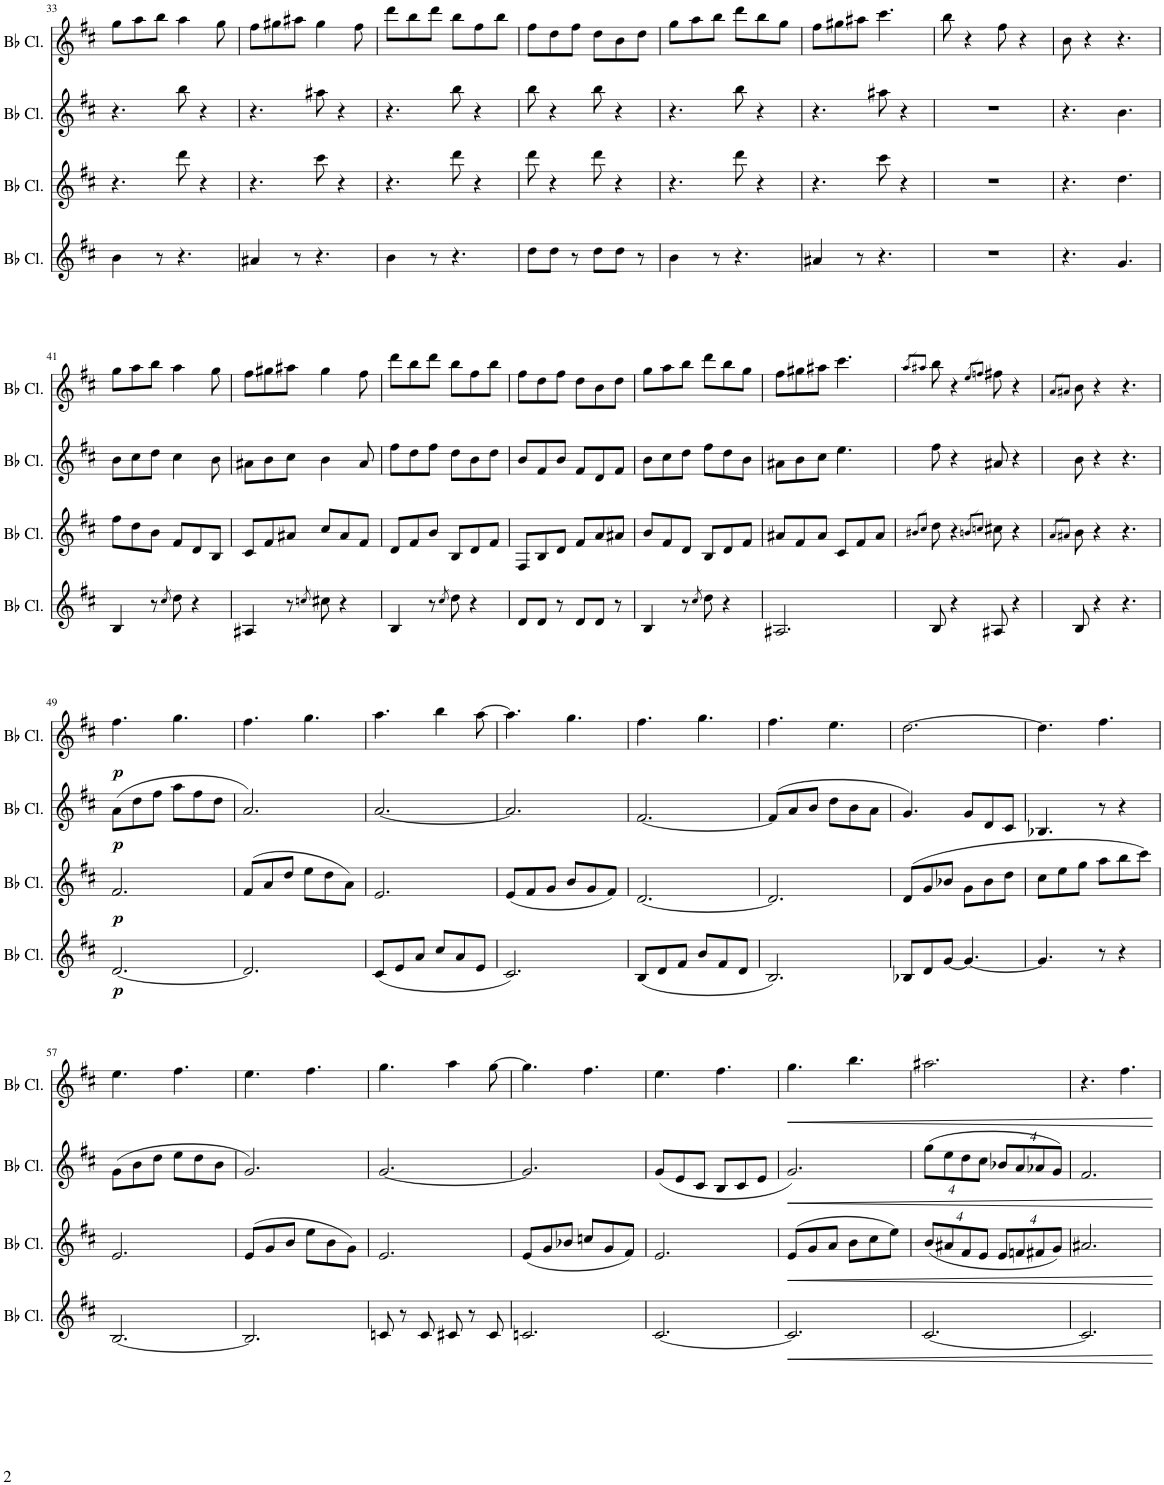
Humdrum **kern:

**kern	**dynam	**kern	**dynam	**kern	**dynam	**kern	**dynam
*part4	*part4	*part3	*part3	*part2	*part2	*part1	*part1
*staff4	*staff4	*staff3	*staff3	*staff2	*staff2	*staff1	*staff1
*I"Bb Clarinet	*	*I"Bb Clarinet	*	*I"Bb Clarinet	*	*I"Bb Clarinet	*
*I'Bb Cl.	*	*I'Bb Cl.	*	*I'Bb Cl.	*	*I'Bb Cl.	*
!!LO:PB:g=z
*clefG2	*	*clefG2	*	*clefG2	*	*clefG2	*
*ITrd1c2	*	*ITrd1c2	*	*ITrd1c2	*	*ITrd1c2	*
*k[f#c#]	*	*k[f#c#]	*	*k[f#c#]	*	*k[f#c#]	*
*M6/8	*	*M6/8	*	*M6/8	*	*M6/8	*
=33	=33	=33	=33	=33	=33	=33	=33
4b\	.	4.r	.	4.r	.	8gg\L	.
.	.	.	.	.	.	8aa\	.
8r	.	.	.	.	.	8bb\J	.
4.r	.	8ddd\	.	8bb\	.	4aa\	.
.	.	4r	.	4r	.	.	.
.	.	.	.	.	.	8gg\	.
=34	=34	=34	=34	=34	=34	=34	=34
4a#X/	.	4.r	.	4.r	.	8ff#\L	.
.	.	.	.	.	.	8gg#X\	.
8r	.	.	.	.	.	8aa#X\J	.
4.r	.	8ccc#\	.	8aa#X\	.	4gg#\	.
.	.	4r	.	4r	.	.	.
.	.	.	.	.	.	8ff#\	.
=35	=35	=35	=35	=35	=35	=35	=35
4b\	.	4.r	.	4.r	.	8ddd\L	.
.	.	.	.	.	.	8bb\	.
8r	.	.	.	.	.	8ddd\J	.
4.r	.	8ddd\	.	8bb\	.	8bb\L	.
.	.	4r	.	4r	.	8ff#\	.
.	.	.	.	.	.	8bb\J	.
=36	=36	=36	=36	=36	=36	=36	=36
8dd\L	.	8ddd\	.	8bb\	.	8ff#\L	.
8dd\J	.	4r	.	4r	.	8dd\	.
8r	.	.	.	.	.	8ff#\J	.
8dd\L	.	8ddd\	.	8bb\	.	8dd\L	.
8dd\J	.	4r	.	4r	.	8b\	.
8r	.	.	.	.	.	8dd\J	.
=37	=37	=37	=37	=37	=37	=37	=37
4b\	.	4.r	.	4.r	.	8gg\L	.
.	.	.	.	.	.	8aa\	.
8r	.	.	.	.	.	8bb\J	.
4.r	.	8ddd\	.	8bb\	.	8ddd\L	.
.	.	4r	.	4r	.	8bb\	.
.	.	.	.	.	.	8gg\J	.
=38	=38	=38	=38	=38	=38	=38	=38
4a#X/	.	4.r	.	4.r	.	8ff#\L	.
.	.	.	.	.	.	8gg#X\	.
8r	.	.	.	.	.	8aa#X\J	.
4.r	.	8ccc#\	.	8aa#X\	.	4.ccc#\	.
.	.	4r	.	4r	.	.	.
=39	=39	=39	=39	=39	=39	=39	=39
2.r	.	2.r	.	2.r	.	8bb\	.
.	.	.	.	.	.	4r	.
.	.	.	.	.	.	8ff#\	.
.	.	.	.	.	.	4r	.
=40	=40	=40	=40	=40	=40	=40	=40
4.r	.	4.r	.	4.r	.	8b\	.
.	.	.	.	.	.	4r	.
4.g/	.	4.dd\	.	4.b\	.	4.r	.
!!LO:LB:g=z
=41	=41	=41	=41	=41	=41	=41	=41
4B/	.	8ff#\L	.	8b\L	.	8gg\L	.
.	.	8dd\	.	8cc#\	.	8aa\	.
8r	.	8b\J	.	8dd\J	.	8bb\J	.
8qcc#/	.	.	.	.	.	.	.
8dd\	.	8f#/L	.	4cc#\	.	4aa\	.
4r	.	8d/	.	.	.	.	.
.	.	8B/J	.	8b\	.	8gg\	.
=42	=42	=42	=42	=42	=42	=42	=42
4A#X/	.	8c#/L	.	8a#X\L	.	8ff#\L	.
.	.	8f#/	.	8b\	.	8gg#X\	.
8r	.	8a#X/J	.	8cc#\J	.	8aa#X\J	.
8qccn/	.	.	.	.	.	.	.
8cc#X\	.	8cc#/L	.	4b\	.	4gg#\	.
4r	.	8a#/	.	.	.	.	.
.	.	8f#/J	.	8a#/	.	8ff#\	.
=43	=43	=43	=43	=43	=43	=43	=43
4B/	.	8d/L	.	8ff#\L	.	8ddd\L	.
.	.	8f#/	.	8dd\	.	8bb\	.
8r	.	8b/J	.	8ff#\J	.	8ddd\J	.
8qcc#/	.	.	.	.	.	.	.
8dd\	.	8B/L	.	8dd\L	.	8bb\L	.
4r	.	8d/	.	8b\	.	8ff#\	.
.	.	8f#/J	.	8dd\J	.	8bb\J	.
=44	=44	=44	=44	=44	=44	=44	=44
8d/L	.	8F#/L	.	8b/L	.	8ff#\L	.
8d/J	.	8B/	.	8f#/	.	8dd\	.
8r	.	8d/J	.	8b/J	.	8ff#\J	.
8d/L	.	8f#/L	.	8f#/L	.	8dd\L	.
8d/J	.	8a/	.	8d/	.	8b\	.
8r	.	8a#X/J	.	8f#/J	.	8dd\J	.
=45	=45	=45	=45	=45	=45	=45	=45
4B/	.	8b/L	.	8b\L	.	8gg\L	.
.	.	8f#/	.	8cc#\	.	8aa\	.
8r	.	8d/J	.	8dd\J	.	8bb\J	.
8qcc#/	.	.	.	.	.	.	.
8dd\	.	8B/L	.	8ff#\L	.	8ddd\L	.
4r	.	8d/	.	8dd\	.	8bb\	.
.	.	8f#/J	.	8b\J	.	8gg\J	.
=46	=46	=46	=46	=46	=46	=46	=46
2.A#X/	.	8a#X/L	.	8a#X\L	.	8ff#\L	.
.	.	8f#/	.	8b\	.	8gg#X\	.
.	.	8a#/J	.	8cc#\J	.	8aa#X\J	.
.	.	8c#/L	.	4.ee\	.	4.ccc#\	.
.	.	8f#/	.	.	.	.	.
.	.	8a#/J	.	.	.	.	.
=47	=47	=47	=47	=47	=47	=47	=47
.	.	8qb#X/L	.	.	.	8qaa/L	.
.	.	8qcc#/J	.	.	.	8qaa#X/J	.
8B/	.	8dd\	.	8ff#\	.	8bb\	.
4r	.	4r	.	4r	.	4r	.
.	.	8qbn/L	.	.	.	8qee/L	.
.	.	8qccn/J	.	.	.	8qffn/J	.
8A#X/	.	8cc#X\	.	8a#X/	.	8ff#X\	.
4r	.	4r	.	4r	.	4r	.
=48	=48	=48	=48	=48	=48	=48	=48
.	.	8qa/L	.	.	.	8qa/L	.
.	.	8qa#X/J	.	.	.	8qa#X/J	.
8B/	.	8b\	.	8b\	.	8b\	.
4r	.	4r	.	4r	.	4r	.
4.r	.	4.r	.	4.r	.	4.r	.
!!LO:LB:g=z
=49	=49	=49	=49	=49	=49	=49	=49
!	!LO:DY:b	!	!LO:DY:b	!	!LO:DY:b	!	!LO:DY:b
[2.d/	p	2.f#/	p	(8a\L	p	4.ff#\	p
.	.	.	.	8dd\	.	.	.
.	.	.	.	8ff#\J	.	.	.
.	.	.	.	8aa\L	.	4.gg\	.
.	.	.	.	8ff#\	.	.	.
.	.	.	.	8dd\J	.	.	.
=50	=50	=50	=50	=50	=50	=50	=50
2.d/]	.	(8f#/L	.	2.a/)	.	4.ff#\	.
.	.	8a/	.	.	.	.	.
.	.	8dd/J	.	.	.	.	.
.	.	8ee\L	.	.	.	4.gg\	.
.	.	8dd\	.	.	.	.	.
.	.	8a\J)	.	.	.	.	.
=51	=51	=51	=51	=51	=51	=51	=51
(8c#/L	.	2.e/	.	[2.a/	.	4.aa\	.
8e/	.	.	.	.	.	.	.
8a/J	.	.	.	.	.	.	.
8cc#/L	.	.	.	.	.	4bb\	.
8a/	.	.	.	.	.	.	.
8e/J	.	.	.	.	.	[8aa\	.
=52	=52	=52	=52	=52	=52	=52	=52
2.c#/)	.	(8e/L	.	2.a/]	.	4.aa\]	.
.	.	8f#/	.	.	.	.	.
.	.	8g/J	.	.	.	.	.
.	.	8b/L	.	.	.	4.gg\	.
.	.	8g/	.	.	.	.	.
.	.	8f#/J)	.	.	.	.	.
=53	=53	=53	=53	=53	=53	=53	=53
(8B/L	.	[2.d/	.	[2.f#/	.	4.ff#\	.
8d/	.	.	.	.	.	.	.
8f#/J	.	.	.	.	.	.	.
8b/L	.	.	.	.	.	4.gg\	.
8f#/	.	.	.	.	.	.	.
8d/J	.	.	.	.	.	.	.
=54	=54	=54	=54	=54	=54	=54	=54
2.B/)	.	2.d/]	.	(8f#/L]	.	4.ff#\	.
.	.	.	.	8a/	.	.	.
.	.	.	.	8b/J	.	.	.
.	.	.	.	8dd\L	.	4.ee\	.
.	.	.	.	8b\	.	.	.
.	.	.	.	8a\J	.	.	.
=55	=55	=55	=55	=55	=55	=55	=55
8B-X/L	.	(8d/L	.	4.g/)	.	[2.dd\	.
8d/	.	8g/	.	.	.	.	.
[8g/J	.	8b-X/J	.	.	.	.	.
4.g/_	.	8g\L	.	8g/L	.	.	.
.	.	8b-\	.	8d/	.	.	.
.	.	8dd\J	.	8c#/J	.	.	.
=56	=56	=56	=56	=56	=56	=56	=56
4.g/]	.	8cc#\L	.	4.B-X/	.	4.dd\]	.
.	.	8ee\	.	.	.	.	.
.	.	8gg\J	.	.	.	.	.
8r	.	8aa\L	.	8r	.	4.ff#\	.
4r	.	8bb\	.	4r	.	.	.
.	.	8ccc#\J)	.	.	.	.	.
!!LO:LB:g=z
=57	=57	=57	=57	=57	=57	=57	=57
[2.B/	.	2.e/	.	(8g\L	.	4.ee\	.
.	.	.	.	8b\	.	.	.
.	.	.	.	8dd\J	.	.	.
.	.	.	.	8ee\L	.	4.ff#\	.
.	.	.	.	8dd\	.	.	.
.	.	.	.	8b\J	.	.	.
=58	=58	=58	=58	=58	=58	=58	=58
2.B/]	.	(8e/L	.	2.g/)	.	4.ee\	.
.	.	8g/	.	.	.	.	.
.	.	8b/J	.	.	.	.	.
.	.	8ee\L	.	.	.	4.ff#\	.
.	.	8b\	.	.	.	.	.
.	.	8g\J)	.	.	.	.	.
=59	=59	=59	=59	=59	=59	=59	=59
8cn/	.	2.e/	.	[2.g/	.	4.gg\	.
8r	.	.	.	.	.	.	.
8c/	.	.	.	.	.	.	.
8c#X/	.	.	.	.	.	4aa\	.
8r	.	.	.	.	.	.	.
8c#/	.	.	.	.	.	[8gg\	.
=60	=60	=60	=60	=60	=60	=60	=60
2.cn/	.	(8e/L	.	2.g/]	.	4.gg\]	.
.	.	8g/	.	.	.	.	.
.	.	8b-X/J	.	.	.	.	.
.	.	8ccn/L	.	.	.	4.ff#\	.
.	.	8g/	.	.	.	.	.
.	.	8f#/J)	.	.	.	.	.
=61	=61	=61	=61	=61	=61	=61	=61
[2.c#/	.	2.e/	.	(8g/L	.	4.ee\	.
.	.	.	.	8e/	.	.	.
.	.	.	.	8c#/J	.	.	.
.	.	.	.	8B/L	.	4.ff#\	.
.	.	.	.	8c#/	.	.	.
.	.	.	.	8e/J	.	.	.
=62	=62	=62	=62	=62	=62	=62	=62
!	!LO:HP:b	!	!LO:HP:b	!	!LO:HP:b	!	!LO:HP:b
2.c#/]	<	(8e/L	<	2.g/)	<	4.gg\	<
.	.	8g/	.	.	.	.	.
.	.	8a/J	.	.	.	.	.
.	.	8b\L	.	.	.	4.bb\	.
.	.	8cc#\	.	.	.	.	.
.	.	8ee\J)	.	.	.	.	.
=63	=63	=63	=63	=63	=63	=63	=63
*	*	*Xbrackettup	*	*Xbrackettup	*	*	*
[2.c#/	.	(32%3b/L	.	(32%3gg\L	.	2.aa#X\	.
.	.	32%3a#X/	.	32%3ee\	.	.	.
.	.	32%3f#/	.	32%3dd\	.	.	.
.	.	32%3e/J	.	32%3cc#\J	.	.	.
.	.	32%3e/L	.	32%3b-X/L	.	.	.
.	.	32%3fn/	.	32%3a/	.	.	.
.	.	32%3f#X/	.	32%3a-X/	.	.	.
.	.	32%3g/J)	.	32%3g/J)	.	.	.
=64	=64	=64	=64	=64	=64	=64	=64
2.c#/]	.	2.a#X/	.	2.f#/	.	4.r	.
.	.	.	.	.	.	4.ff#\	.
.	[	.	[	.	[	.	[
=	=	=	=	=	=	=	=
*-	*-	*-	*-	*-	*-	*-	*-
